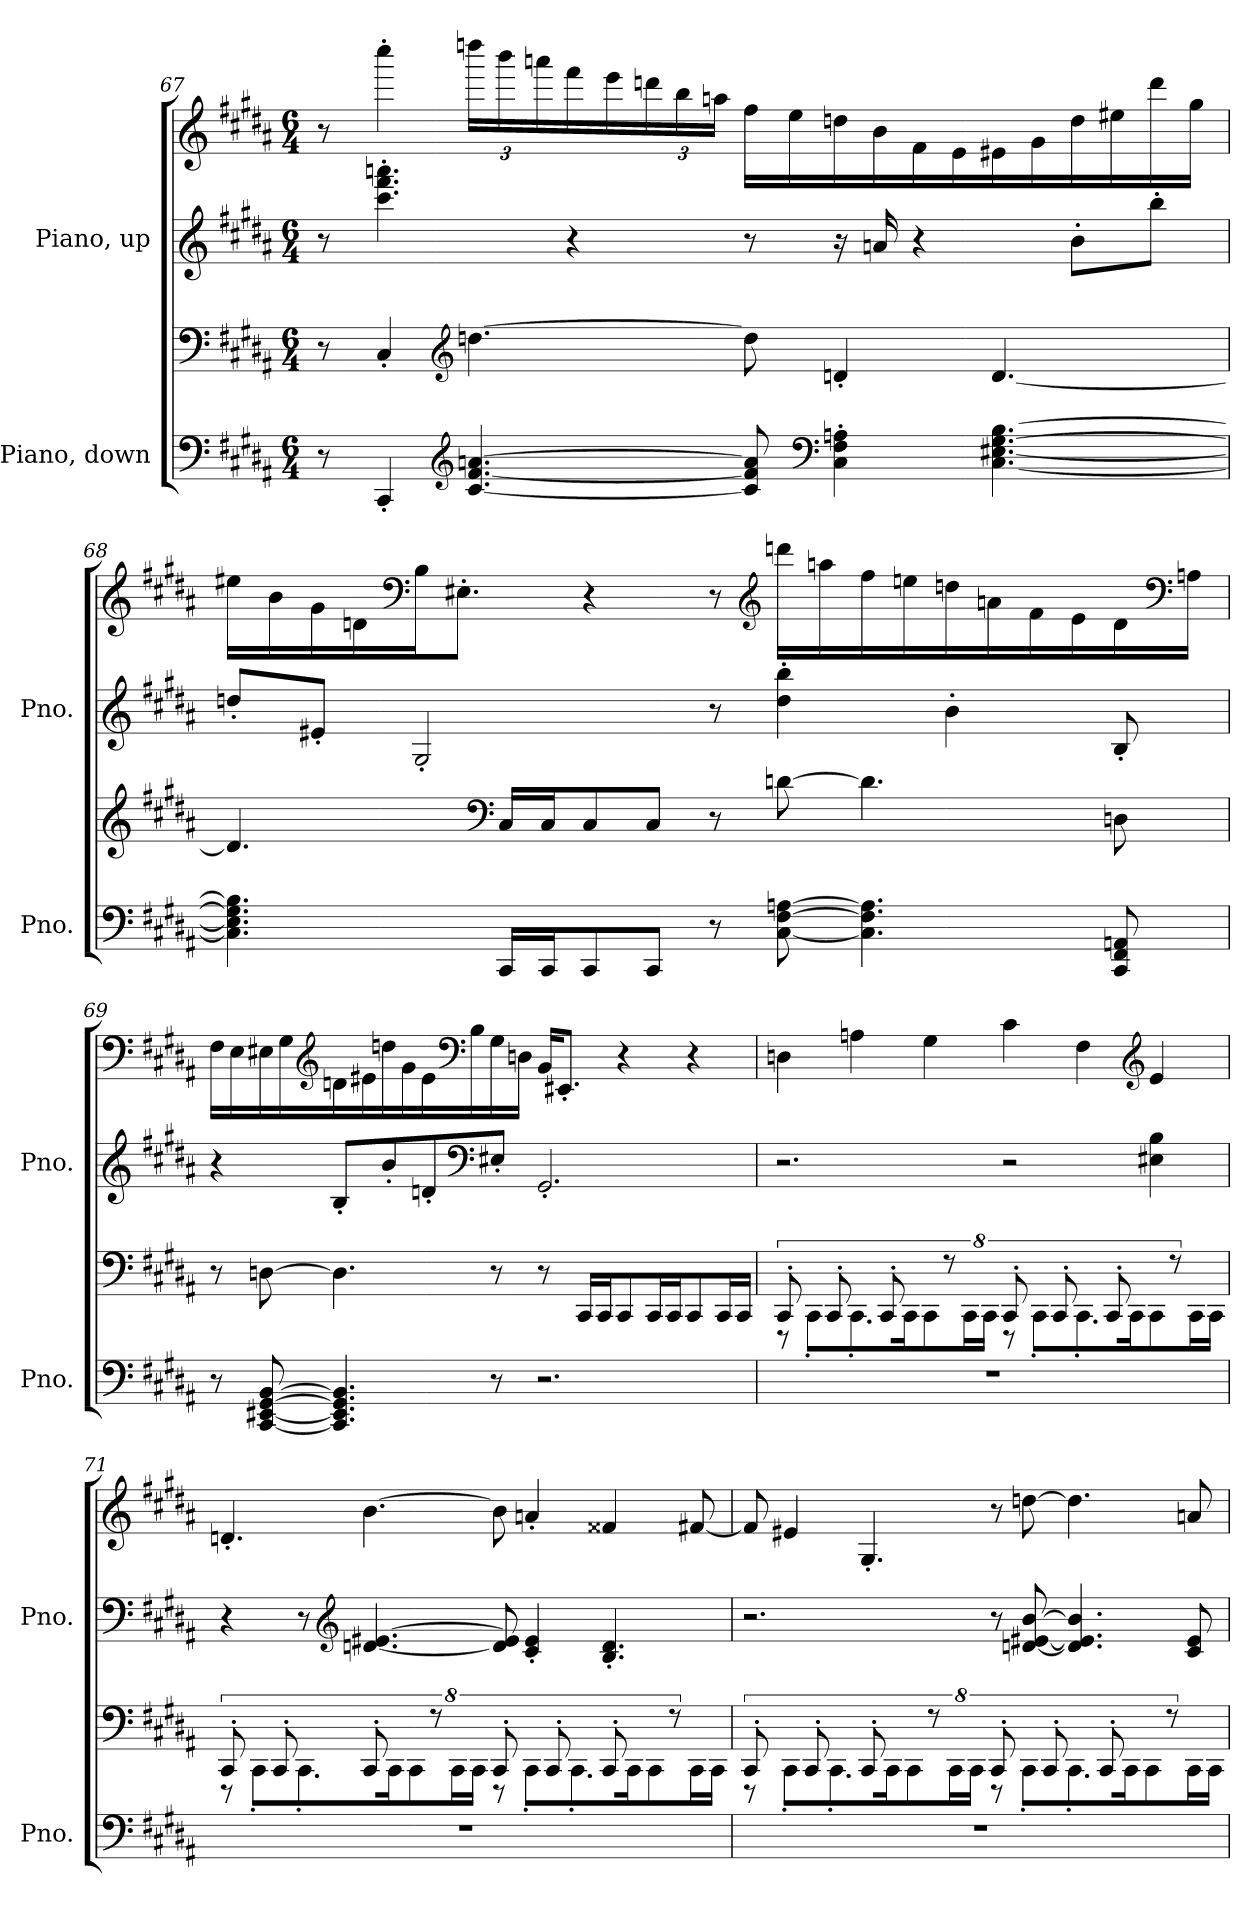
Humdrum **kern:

**kern	**kern	**kern	**kern
*part2	*part2	*part1	*part1
*staff4	*staff3	*staff2	*staff1
*I"Piano, down	*	*I"Piano, up	*
*I'Pno.	*	*I'Pno.	*
!!LO:LB:g=z
*clefF4	*clefF4	*clefG2	*clefG2
*k[f#c#g#d#a#]	*k[f#c#g#d#a#]	*k[f#c#g#d#a#]	*k[f#c#g#d#a#]
*M6/4	*M6/4	*M6/4	*M6/4
=67	=67	=67	=67
8r	8r	8r	8r
4CC#'/	4C#'/	4.ccc#\' 4.fff#\' 4.aaan\'	4cccc#'\
*clefG2	*clefG2	*	*
*	*	*	*Xbrackettup
[4.c#/ [4.f#/ [4.an/	[4.ddn\	.	24ddddn\LL
.	.	.	24bbb\
.	.	.	24aaan\
.	.	4r	16fff#\
.	.	.	16eee\
.	.	.	24dddn\
.	.	.	24bb\
.	.	.	24aan\JJ
8c#/] 8f#/] 8a/]	8dd\]	8r	16ff#\LL
.	.	.	16ee\
*clefF4	*	*	*
4C#\' 4F#\' 4An\'	4dn'/	16r	16ddn\
.	.	16an/	16b\
.	.	4r	16f#\
.	.	.	16e\
[4.C#\ [4.E#X\ [4.G#\ [4.B\	[4.d/	.	16e#X\
.	.	.	16g#\
.	.	8b'\L	16dd\
.	.	.	16ee#X\
.	.	8bb'\J	16ddd\
.	.	.	16gg#\JJ
!!LO:PB:g=z
=68	=68	=68	=68
4.C#\] 4.E#\] 4.G#\] 4.B\]	4.d/]	8ddn'/L	16ee#X\LL
.	.	.	16b\
.	.	8e#X'/J	16g#\
.	.	.	16dn\
*	*	*	*clefF4
.	.	2G#'/	16B\J
.	.	.	8.E#X'\J
*	*clefF4	*	*
16CC#/LL	16C#/LL	.	.
16CC#/J	16C#/J	.	.
8CC#/	8C#/	.	4r
8CC#/J	8C#/J	.	.
8r	8r	8r	8r
*	*	*	*clefG2
[8C#\ [8F#\ [8An\	[8dn\	4dd\' 4bb\'	16dddn\LL
.	.	.	16aan\
4.C#\] 4.F#\] 4.A\]	4.d\]	.	16ff#\
.	.	.	16een\
.	.	4b'\	16ddn\
.	.	.	16an\
.	.	.	16f#\
.	.	.	16e\
8CC#/ 8FF#/ 8AAn/	8Dn\	8B'/	16d\
*	*	*	*clefF4
.	.	.	16An\JJ
!!LO:LB:g=z
=69	=69	=69	=69
8r	8r	4r	16F#\LL
.	.	.	16E\
[8CC#/ [8EE#X/ [8GG#/ [8BB/	[8Dn\	.	16E#X\
.	.	.	16G#\
*	*	*	*clefG2
4.CC#/] 4.EE#/] 4.GG#/] 4.BB/]	4.D\]	8B'/L	16dn\
.	.	.	16e#X\
.	.	8b'/	16ddn\
.	.	.	16g#\
.	.	8dn'/	16e#\
*	*	*	*clefF4
.	.	.	16B\
*	*	*clefF4	*
8r	8r	8E#X'/J	16G#\
.	.	.	16Dn\JJ
2.r	8r	2.GG#'/	16BB/KL
.	.	.	8.EE#X'/J
.	16CC#/LL	.	.
.	16CC#/J	.	.
.	8CC#/	.	4r
.	16CC#/L	.	.
.	16CC#/J	.	.
.	8CC#/	.	4r
.	16CC#/L	.	.
.	16CC#/JJ	.	.
!!LO:LB:g=z
=70	=70	=70	=70
*	*^	*	*
1.r	16%3CC#'/	8r	2.r	4Dn\
.	.	8CC#'\L	.	.
.	16%3CC#'/	.	.	.
.	.	8.CC#'\	.	4An\
.	16%3CC#'/	.	.	.
.	.	16CC#\K	.	.
.	.	8CC#\	.	4G#\
.	16%3r	.	.	.
.	.	16CC#\L	.	.
.	.	16CC#\JJ	.	.
.	16%3CC#'/	8r	2r	4c#\
.	.	8CC#'\L	.	.
.	16%3CC#'/	.	.	.
.	.	8.CC#'\	.	4F#\
.	16%3CC#'/	.	.	.
.	.	16CC#\K	.	.
*	*	*	*	*clefG2
.	.	8CC#\	4E#X\ 4B\	4e/
.	16%3r	.	.	.
.	.	16CC#\L	.	.
.	.	16CC#\JJ	.	.
!!LO:PB:g=z
=71	=71	=71	=71	=71
1.r	16%3CC#'/	8r	4r	4.dn'/
.	.	8CC#'\L	.	.
.	16%3CC#'/	.	.	.
.	.	8.CC#'\	8r	.
*	*	*	*clefG2	*
.	16%3CC#'/	.	[4.dn/ [4.e#X/	[4.b\
.	.	16CC#\K	.	.
.	.	8CC#\	.	.
.	16%3r	.	.	.
.	.	16CC#\L	.	.
.	.	16CC#\JJ	.	.
.	16%3CC#'/	8r	8d/] 8e#/]	8b\]
.	.	8CC#'\L	4c#/' 4e#/'	4an'/
.	16%3CC#'/	.	.	.
.	.	8.CC#'\	.	.
.	16%3CC#'/	.	4.B/' 4.d/'	4f##X/
.	.	16CC#\K	.	.
.	.	8CC#\	.	.
.	16%3r	.	.	.
.	.	16CC#\L	.	[8f#X/
.	.	16CC#\JJ	.	.
!!LO:LB:g=z
=72	=72	=72	=72	=72
1.r	16%3CC#'/	8r	2.r	8f#/]
.	.	8CC#'\L	.	4e#X/
.	16%3CC#'/	.	.	.
.	.	8.CC#'\	.	.
.	16%3CC#'/	.	.	4.G#'/
.	.	16CC#\K	.	.
.	.	8CC#\	.	.
.	16%3r	.	.	.
.	.	16CC#\L	.	.
.	.	16CC#\JJ	.	.
.	16%3CC#'/	8r	8r	8r
.	.	8CC#'\L	[8dn/ [8e#X/ [8b/	[8ddn\
.	16%3CC#'/	.	.	.
.	.	8.CC#'\	4.d/] 4.e#/] 4.b/]	4.dd\]
.	16%3CC#'/	.	.	.
.	.	16CC#\K	.	.
.	.	8CC#\	.	.
.	16%3r	.	.	.
.	.	16CC#\L	8c#/ 8e#/	8an/
.	.	16CC#\JJ	.	.
*	*v	*v	*	*
=	=	=	=
*-	*-	*-	*-
